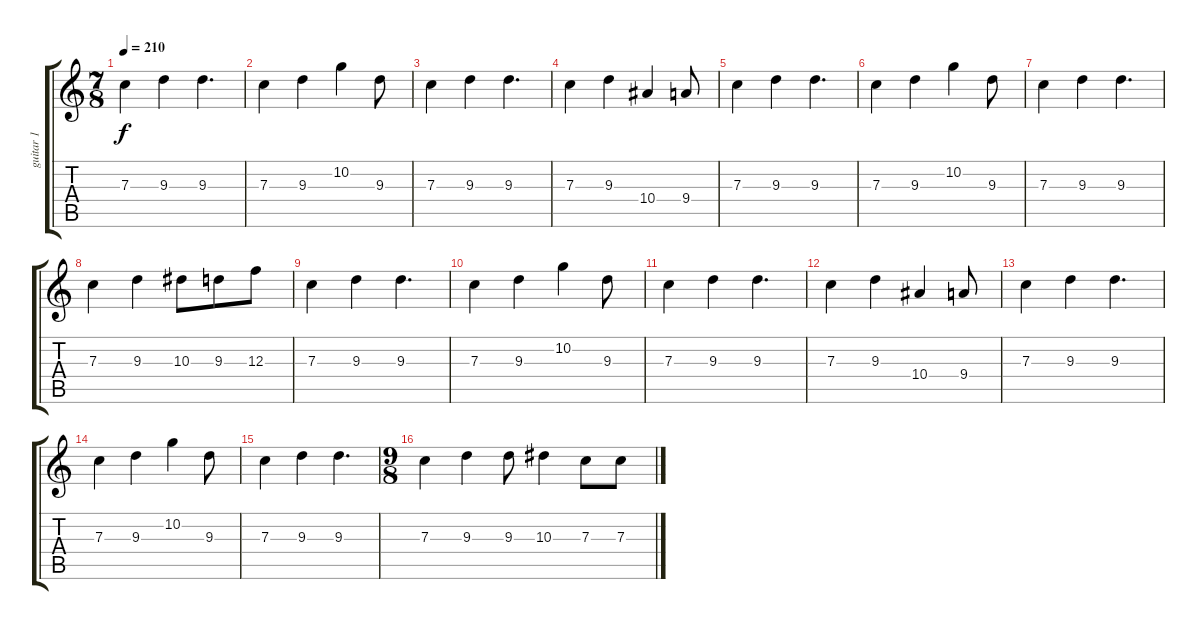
\track ("guitar 1" "guitar 1") {instrument distortionguitar}
\staff {score tabs}
\tuning (D4 A3 F3 C3 G2 D2) {hide}
\ts (7 8)
\tempo 210
\clef g2
\ks c
7.3.4{dy f} 9.3.4 9.3.4{d} |
7.3.4 9.3.4 10.2.4 9.3.8 |
7.3.4 9.3.4 9.3.4{d} |
7.3.4 9.3.4 10.4.4 9.4.8 |
7.3.4 9.3.4 9.3.4{d} |
7.3.4 9.3.4 10.2.4 9.3.8 |
7.3.4 9.3.4 9.3.4{d} |
7.3.4 9.3.4 10.3.8 9.3.8 12.3.8 |
7.3.4 9.3.4 9.3.4{d} |
7.3.4 9.3.4 10.2.4 9.3.8 |
7.3.4 9.3.4 9.3.4{d} |
7.3.4 9.3.4 10.4.4 9.4.8 |
7.3.4 9.3.4 9.3.4{d} |
7.3.4 9.3.4 10.2.4 9.3.8 |
7.3.4 9.3.4 9.3.4{d} |
\ts (9 8)
7.3.4 9.3.4 9.3.8 10.3.4 7.3.8 7.3.8
